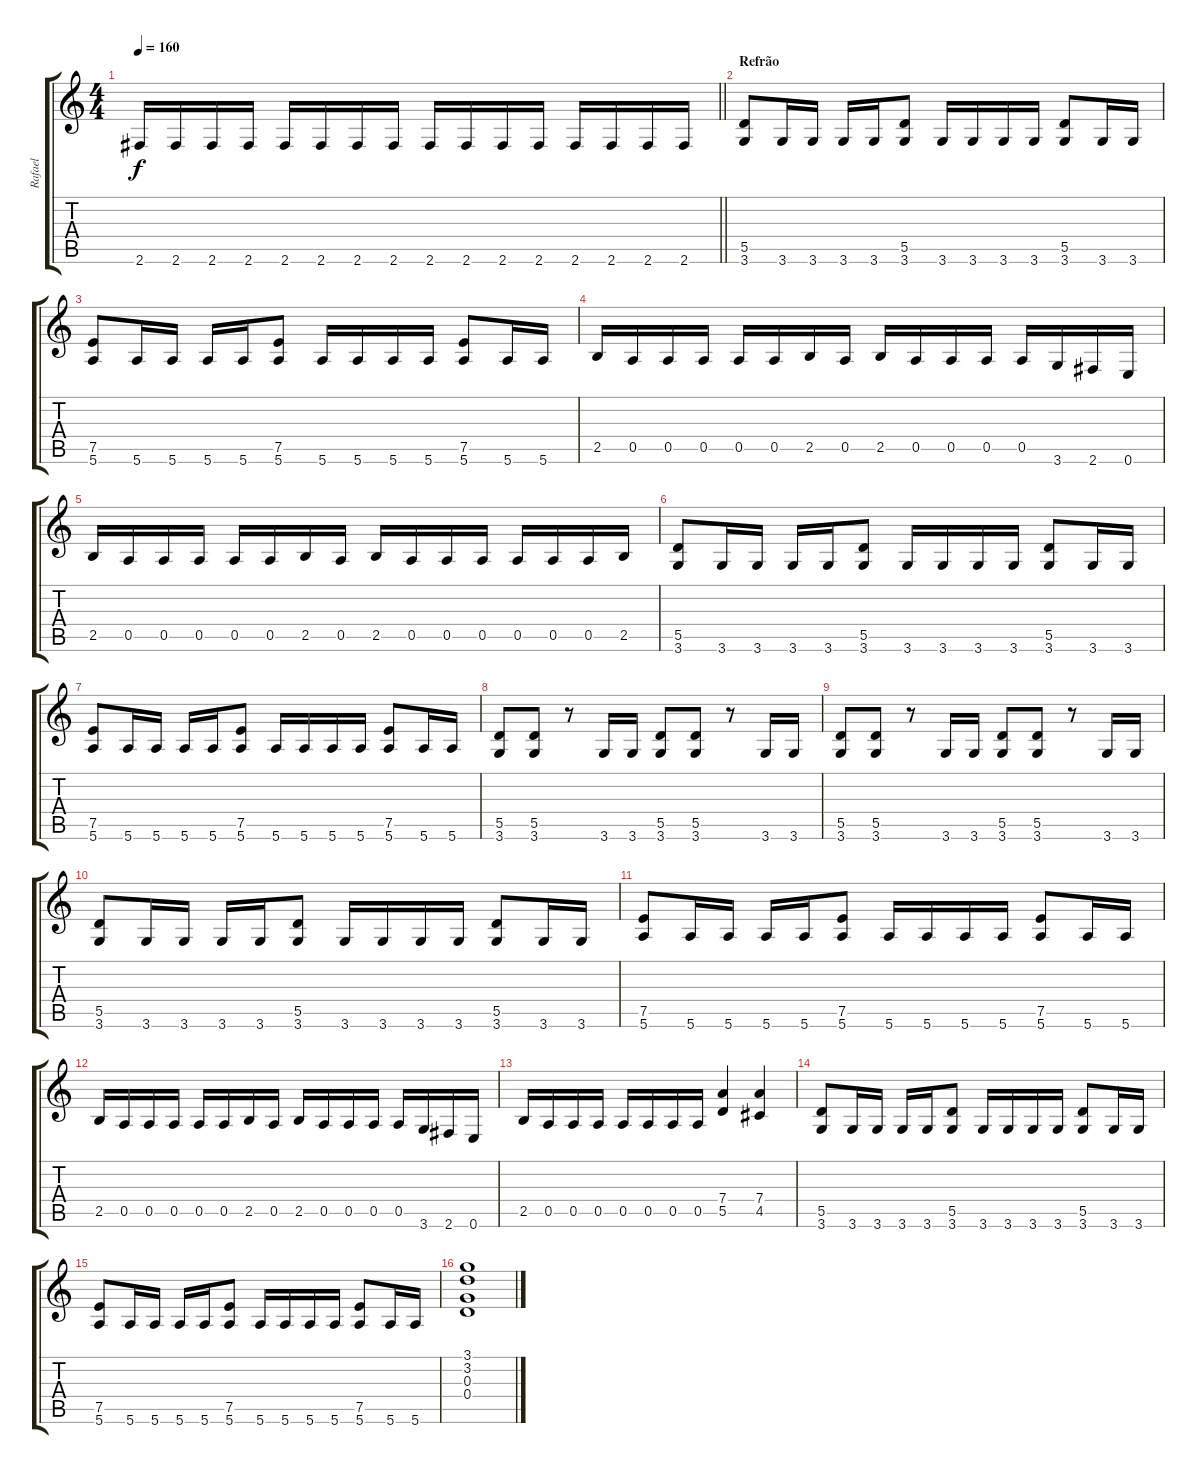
\track ("Rafael" "Rafael") {instrument distortionguitar}
\staff {score tabs}
\tuning (E4 B3 G3 D3 A2 E2) {hide}
\ts (4 4)
\tempo 160
\clef g2
\barLineRight lightlight
\ks c
2.6.16{dy f} 2.6.16 2.6.16 2.6.16 2.6.16 2.6.16 2.6.16 2.6.16 2.6.16 2.6.16 2.6.16 2.6.16 2.6.16 2.6.16 2.6.16 2.6.16 |
\section ("" "Refrão")
(5.5 3.6).8 3.6.16 3.6.16 3.6.16 3.6.16 (5.5 3.6).8 3.6.16 3.6.16 3.6.16 3.6.16 (5.5 3.6).8 3.6.16 3.6.16 |
(7.5 5.6).8 5.6.16 5.6.16 5.6.16 5.6.16 (7.5 5.6).8 5.6.16 5.6.16 5.6.16 5.6.16 (7.5 5.6).8 5.6.16 5.6.16 |
2.5.16 0.5.16 0.5.16 0.5.16 0.5.16 0.5.16 2.5.16 0.5.16 2.5.16 0.5.16 0.5.16 0.5.16 0.5.16 3.6.16 2.6.16 0.6.16 |
2.5.16 0.5.16 0.5.16 0.5.16 0.5.16 0.5.16 2.5.16 0.5.16 2.5.16 0.5.16 0.5.16 0.5.16 0.5.16 0.5.16 0.5.16 2.5.16 |
(5.5 3.6).8 3.6.16 3.6.16 3.6.16 3.6.16 (5.5 3.6).8 3.6.16 3.6.16 3.6.16 3.6.16 (5.5 3.6).8 3.6.16 3.6.16 |
(7.5 5.6).8 5.6.16 5.6.16 5.6.16 5.6.16 (7.5 5.6).8 5.6.16 5.6.16 5.6.16 5.6.16 (7.5 5.6).8 5.6.16 5.6.16 |
(5.5 3.6).8 (5.5 3.6).8 r.8 3.6.16 3.6.16 (5.5 3.6).8 (5.5 3.6).8 r.8 3.6.16 3.6.16 |
(5.5 3.6).8 (5.5 3.6).8 r.8 3.6.16 3.6.16 (5.5 3.6).8 (5.5 3.6).8 r.8 3.6.16 3.6.16 |
(5.5 3.6).8 3.6.16 3.6.16 3.6.16 3.6.16 (5.5 3.6).8 3.6.16 3.6.16 3.6.16 3.6.16 (5.5 3.6).8 3.6.16 3.6.16 |
(7.5 5.6).8 5.6.16 5.6.16 5.6.16 5.6.16 (7.5 5.6).8 5.6.16 5.6.16 5.6.16 5.6.16 (7.5 5.6).8 5.6.16 5.6.16 |
2.5.16 0.5.16 0.5.16 0.5.16 0.5.16 0.5.16 2.5.16 0.5.16 2.5.16 0.5.16 0.5.16 0.5.16 0.5.16 3.6.16 2.6.16 0.6.16 |
2.5.16 0.5.16 0.5.16 0.5.16 0.5.16 0.5.16 0.5.16 0.5.16 (7.4 5.5).4 (7.4 4.5).4 |
(5.5 3.6).8 3.6.16 3.6.16 3.6.16 3.6.16 (5.5 3.6).8 3.6.16 3.6.16 3.6.16 3.6.16 (5.5 3.6).8 3.6.16 3.6.16 |
(7.5 5.6).8 5.6.16 5.6.16 5.6.16 5.6.16 (7.5 5.6).8 5.6.16 5.6.16 5.6.16 5.6.16 (7.5 5.6).8 5.6.16 5.6.16 |
(3.1 3.2 0.3 0.4).1
